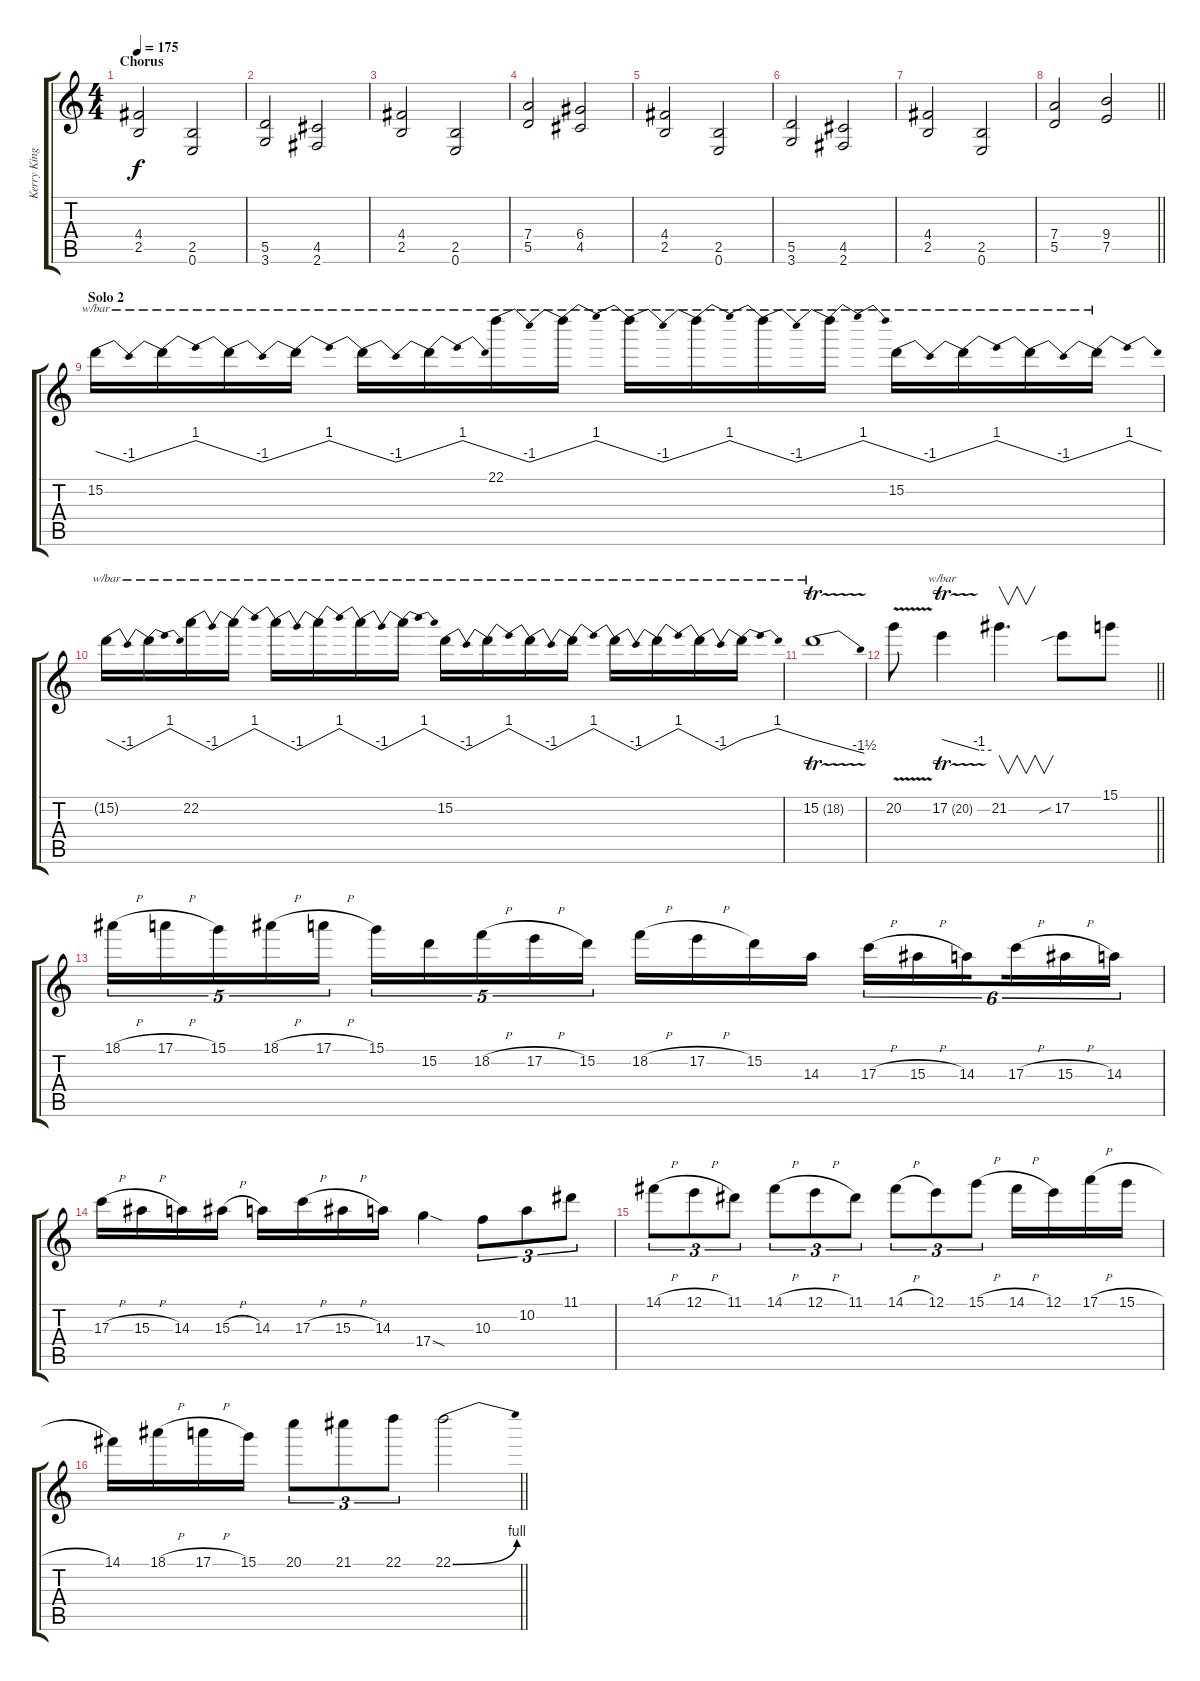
\track ("Kerry King" "Kerry King") {instrument distortionguitar}
\staff {score tabs}
\tuning (E4 B3 G3 D3 A2 E2) {hide}
\ts (4 4)
\section ("" "Chorus")
\tempo 175
\clef g2
\ks c
(4.4 2.5).2{dy f} (2.5 0.6).2 |
(5.5 3.6).2 (4.5 2.6).2 |
(4.4 2.5).2 (2.5 0.6).2 |
(7.4 5.5).2 (6.4 4.5).2 |
(4.4 2.5).2 (2.5 0.6).2 |
(5.5 3.6).2 (4.5 2.6).2 |
(4.4 2.5).2 (2.5 0.6).2 |
\barLineRight lightlight
(7.4 5.5).2 (9.4 7.5).2 |
\section ("" "Solo 2")
15.2.16{tbe (dip default 0 0 30 -4 60 0)} 15.2{t}.16{tbe (dip default 0 0 30 4 60 0)} 15.2{t}.16{tbe (dip default 0 0 30 -4 60 0)} 15.2{t}.16{tbe (dip default 0 0 30 4 60 0)} 15.2{t}.16{tbe (dip default 0 0 30 -4 60 0)} 15.2{t}.16{tbe (dip default 0 0 30 4 60 0)} 22.1.16{tbe (dip default 0 0 30 -4 60 0)} 22.1{t}.16{tbe (dip default 0 0 30 4 60 0)} 22.1{t}.16{tbe (dip default 0 0 30 -4 60 0)} 22.1{t}.16{tbe (dip default 0 0 30 4 60 0)} 22.1{t}.16{tbe (dip default 0 0 30 -4 60 0)} 22.1{t}.16{tbe (dip default 0 0 30 4 60 0)} 15.2.16{tbe (dip default 0 0 30 -4 60 0)} 15.2{t}.16{tbe (dip default 0 0 30 4 60 0)} 15.2{t}.16{tbe (dip default 0 0 30 -4 60 0)} 15.2{t}.16{tbe (dip default 0 0 30 4 60 0)} |
15.2{t}.16{tbe (dip default 0 0 30 -4 60 0)} 15.2{t}.16{tbe (dip default 0 0 30 4 60 0)} 22.2.16{tbe (dip default 0 0 30 -4 60 0)} 22.2{t}.16{tbe (dip default 0 0 30 4 60 0)} 22.2{t}.16{tbe (dip default 0 0 30 -4 60 0)} 22.2{t}.16{tbe (dip default 0 0 30 4 60 0)} 22.2{t}.16{tbe (dip default 0 0 30 -4 60 0)} 22.2{t}.16{tbe (dip default 0 0 30 4 60 0)} 15.2.16{tbe (dip default 0 0 30 -4 60 0)} 15.2{t}.16{tbe (dip default 0 0 30 4 60 0)} 15.2{t}.16{tbe (dip default 0 0 30 -4 60 0)} 15.2{t}.16{tbe (dip default 0 0 30 4 60 0)} 15.2{t}.16{tbe (dip default 0 0 30 -4 60 0)} 15.2{t}.16{tbe (dip default 0 0 30 4 60 0)} 15.2{t}.16{tbe (dip default 0 0 30 -4 60 0)} 15.2{t}.16{tbe (dip default 0 0 30 4 60 0)} |
15.2{tr (18 16)}.1{tbe (dive default 0 0 60 -6)} |
\barLineRight lightlight
20.2{v}.8 17.2{tr (20 16)}.4{tbe (custom default 0 0 45 -4 60 -4)} 21.2.4{v d} 17.2{sib}.8 15.1.8 |
18.1{h}.16{tu (5 4)} 17.1{h}.16{tu (5 4)} 15.1.16{tu (5 4)} 18.1{h}.16{tu (5 4)} 17.1{h}.16{tu (5 4)} 15.1.16{tu (5 4)} 15.2.16{tu (5 4)} 18.2{h}.16{tu (5 4)} 17.2{h}.16{tu (5 4)} 15.2.16{tu (5 4)} 18.2{h}.16 17.2{h}.16 15.2.16 14.3.16 17.3{h}.16{tu (6 4)} 15.3{h}.16{tu (6 4)} 14.3.16{tu (6 4) beam splitsecondary} 17.3{h}.16{tu (6 4)} 15.3{h}.16{tu (6 4)} 14.3.16{tu (6 4)} |
17.3{h}.16 15.3{h}.16 14.3.16 15.3{h}.16 14.3.16 17.3{h}.16 15.3{h}.16 14.3.16 17.4{sod}.4 10.3.8{tu (3 2)} 10.2.8{tu (3 2)} 11.1.8{tu (3 2)} |
14.1{h}.8{tu (3 2)} 12.1{h}.8{tu (3 2)} 11.1.8{tu (3 2)} 14.1{h}.8{tu (3 2)} 12.1{h}.8{tu (3 2)} 11.1.8{tu (3 2)} 14.1{h}.8{tu (3 2)} 12.1.8{tu (3 2)} 15.1{h}.8{tu (3 2)} 14.1{h}.16 12.1.16 17.1{h}.16 15.1{h}.16 |
\barLineRight lightlight
14.1.16 18.1{h}.16 17.1{h}.16 15.1.16 20.1.8{tu (3 2)} 21.1.8{tu (3 2)} 22.1.8{tu (3 2)} 22.1{be (bend 0 0 60 4)}.2
